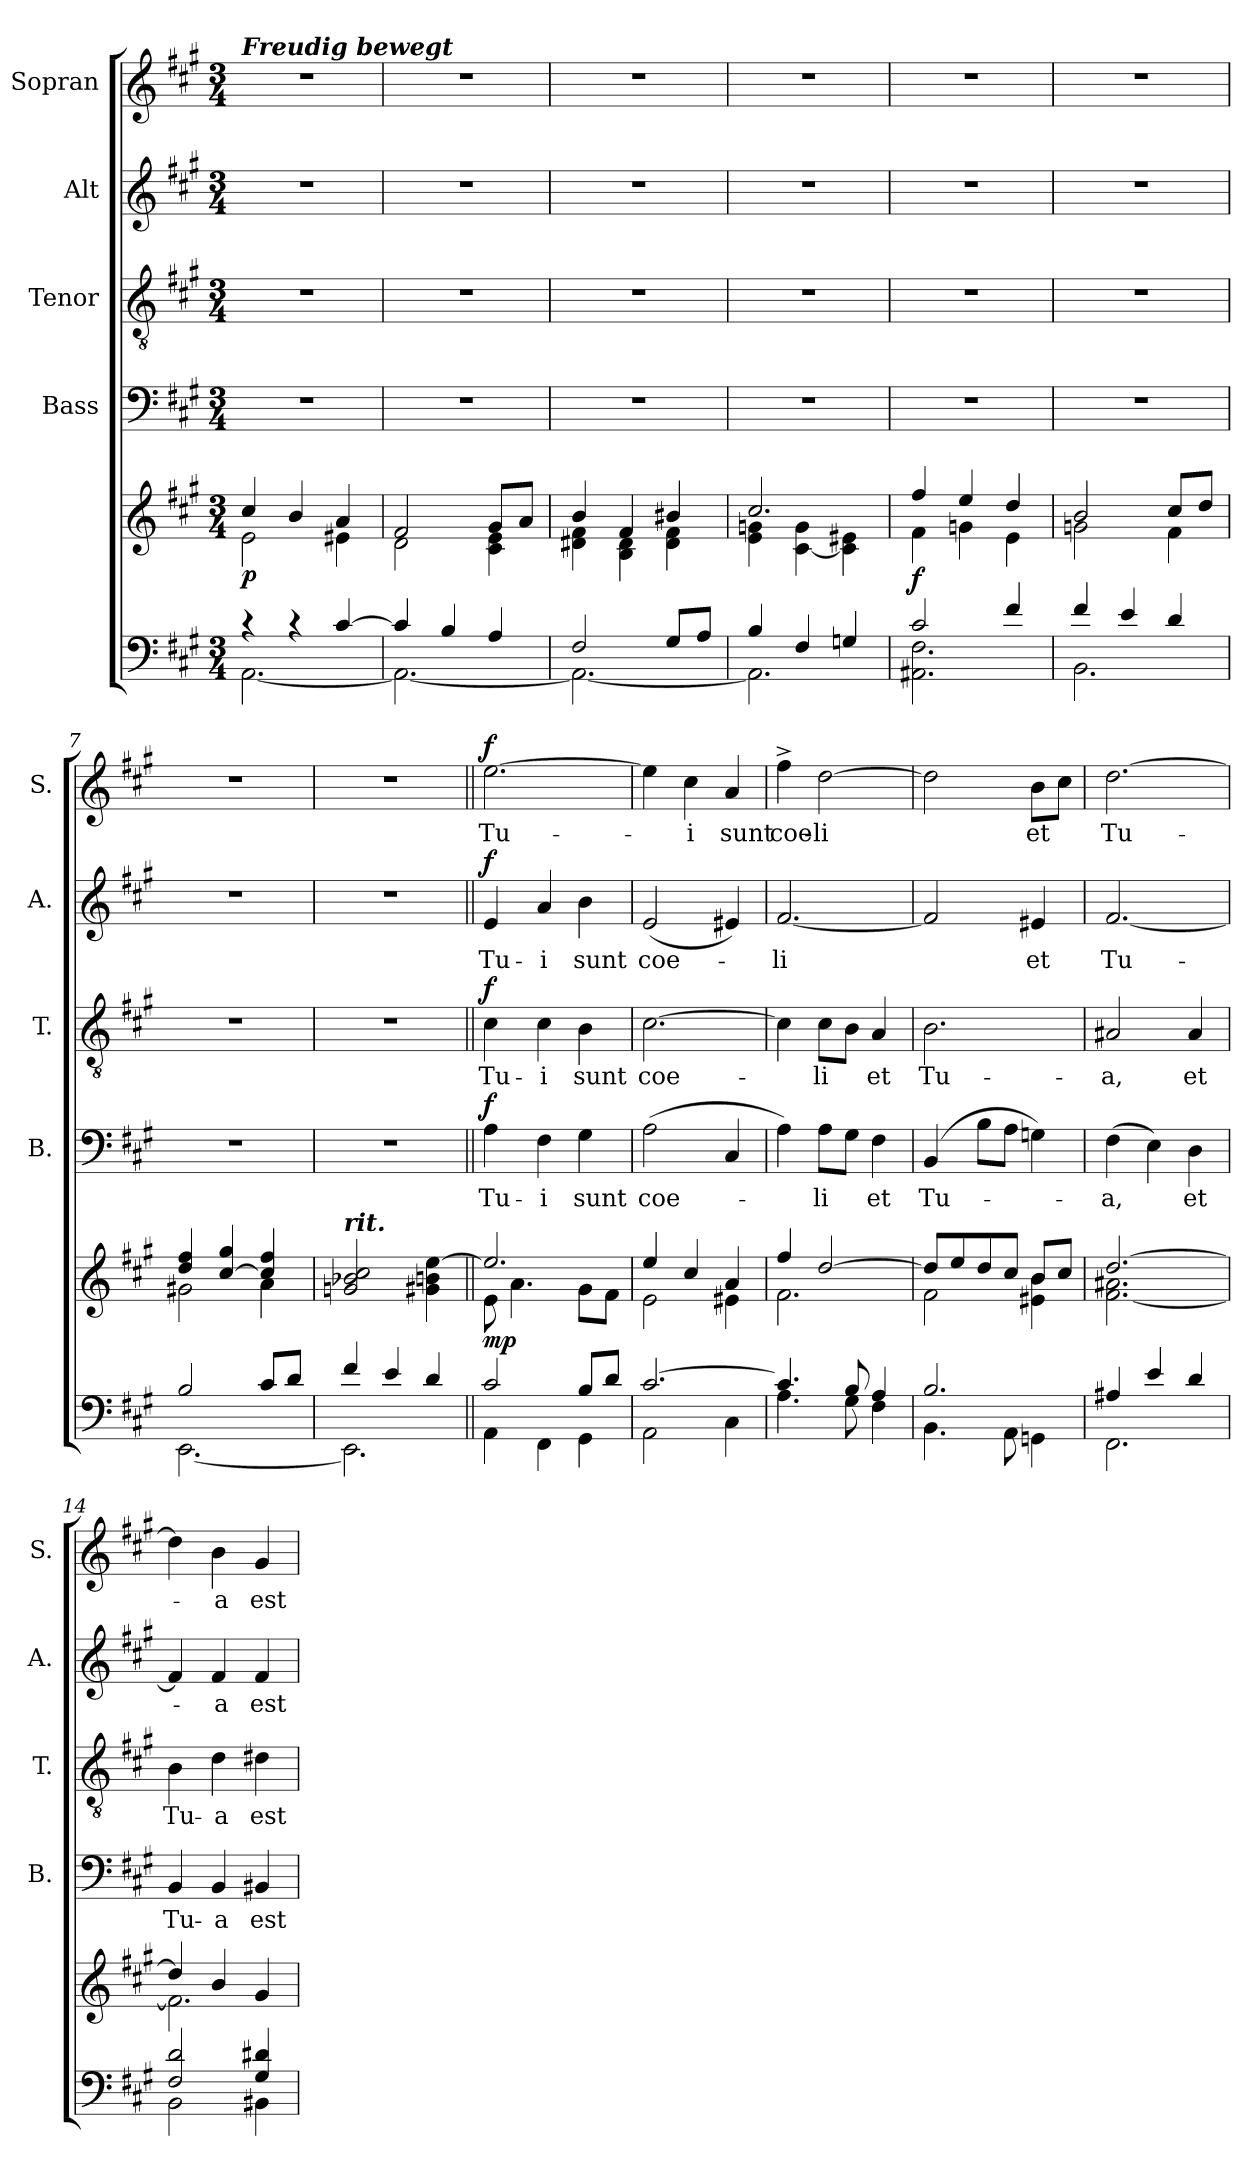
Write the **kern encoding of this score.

**kern	**kern	**dynam	**kern	**text	**dynam	**kern	**text	**dynam	**kern	**text	**dynam	**kern	**text	**dynam
*part5	*part5	*part5	*part4	*part4	*part4	*part3	*part3	*part3	*part2	*part2	*part2	*part1	*part1	*part1
*staff6	*staff5	*staff5/6	*staff4	*staff4	*staff4	*staff3	*staff3	*staff3	*staff2	*staff2	*staff2	*staff1	*staff1	*staff1
*	*	*	*I"Bass	*	*	*I"Tenor	*	*	*I"Alt	*	*	*I"Sopran	*	*
*	*	*	*I'B.	*	*	*I'T.	*	*	*I'A.	*	*	*I'S.	*	*
*clefF4	*clefG2	*	*clefF4	*	*	*clefGv2	*	*	*clefG2	*	*	*clefG2	*	*
*k[f#c#g#]	*k[f#c#g#]	*	*k[f#c#g#]	*	*	*k[f#c#g#]	*	*	*k[f#c#g#]	*	*	*k[f#c#g#]	*	*
*A:	*A:	*	*A:	*	*	*A:	*	*	*A:	*	*	*A:	*	*
*M3/4	*M3/4	*	*M3/4	*	*	*M3/4	*	*	*M3/4	*	*	*M3/4	*	*
=1	=1	=1	=1	=1	=1	=1	=1	=1	=1	=1	=1	=1	=1	=1
*^	*^	*	*	*	*	*	*	*	*	*	*	*	*	*
!	!	!	!	!	!	!	!	!	!	!	!	!	!	!LO:TX:a:Bi:t=Freudig bewegt	!	!
!	!	!	!	!LO:DY:b	!	!	!	!	!	!	!	!	!	!	!	!
4rc	[<2.AA\	4cc#/	2e\	p	2.r	.	.	2.r	.	.	2.r	.	.	2.r	.	.
4rc	.	4b/	.	.	.	.	.	.	.	.	.	.	.	.	.	.
[>4c#/	.	4a/	4e#X\	.	.	.	.	.	.	.	.	.	.	.	.	.
=2	=2	=2	=2	=2	=2	=2	=2	=2	=2	=2	=2	=2	=2	=2	=2	=2
4c#/]	2.AA\_	2f#/	2d\	.	2.r	.	.	2.r	.	.	2.r	.	.	2.r	.	.
4B/	.	.	.	.	.	.	.	.	.	.	.	.	.	.	.	.
4A/	.	8g#/L	4c#\ 4e\	.	.	.	.	.	.	.	.	.	.	.	.	.
.	.	8a/J	.	.	.	.	.	.	.	.	.	.	.	.	.	.
=3	=3	=3	=3	=3	=3	=3	=3	=3	=3	=3	=3	=3	=3	=3	=3	=3
2F#/	2.AA\_	4b/	4d#X\ 4f#\	.	2.r	.	.	2.r	.	.	2.r	.	.	2.r	.	.
.	.	4f#/	4B\ 4d#\	.	.	.	.	.	.	.	.	.	.	.	.	.
8G#/L	.	4b#X/	4d#\ 4f#\	.	.	.	.	.	.	.	.	.	.	.	.	.
8A/J	.	.	.	.	.	.	.	.	.	.	.	.	.	.	.	.
=4	=4	=4	=4	=4	=4	=4	=4	=4	=4	=4	=4	=4	=4	=4	=4	=4
4B/	2.AA\]	2.cc#/	4e\ 4gn\	.	2.r	.	.	2.r	.	.	2.r	.	.	2.r	.	.
4F#/	.	.	[<4c#\ 4g\	.	.	.	.	.	.	.	.	.	.	.	.	.
4Gn/	.	.	4c#\] 4e#X\	.	.	.	.	.	.	.	.	.	.	.	.	.
=5	=5	=5	=5	=5	=5	=5	=5	=5	=5	=5	=5	=5	=5	=5	=5	=5
!	!	!	!	!LO:DY:b	!	!	!	!	!	!	!	!	!	!	!	!
2c#/	2.AA#X\ 2.F#\	4ff#/	4f#\	f	2.r	.	.	2.r	.	.	2.r	.	.	2.r	.	.
.	.	4ee/	4gn\	.	.	.	.	.	.	.	.	.	.	.	.	.
4f#/	.	4dd/	4e\	.	.	.	.	.	.	.	.	.	.	.	.	.
!!LO:LB:g=z
=6	=6	=6	=6	=6	=6	=6	=6	=6	=6	=6	=6	=6	=6	=6	=6	=6
4f#/	2.BB\	2b/	2gn\	.	2.r	.	.	2.r	.	.	2.r	.	.	2.r	.	.
4e/	.	.	.	.	.	.	.	.	.	.	.	.	.	.	.	.
4d/	.	8cc#/L	4f#\	.	.	.	.	.	.	.	.	.	.	.	.	.
.	.	8dd/J	.	.	.	.	.	.	.	.	.	.	.	.	.	.
=7	=7	=7	=7	=7	=7	=7	=7	=7	=7	=7	=7	=7	=7	=7	=7	=7
2B/	[<2.EE\	4dd/ 4ff#/	2g#X\	.	2.r	.	.	2.r	.	.	2.r	.	.	2.r	.	.
.	.	[>4cc#/ 4gg#/	.	.	.	.	.	.	.	.	.	.	.	.	.	.
8c#/L	.	4cc#/] 4ff#/	4a\	.	.	.	.	.	.	.	.	.	.	.	.	.
8d/J	.	.	.	.	.	.	.	.	.	.	.	.	.	.	.	.
*	*	*v	*v	*	*	*	*	*	*	*	*	*	*	*	*	*
=8	=8	=8	=8	=8	=8	=8	=8	=8	=8	=8	=8	=8	=8	=8	=8
!	!	!LO:TX:a:Bi:t=rit.	!	!	!	!	!	!	!	!	!	!	!	!	!
4f#/	2.EE\]	2gn/ 2b-X/ 2cc#/	.	2.r	.	.	2.r	.	.	2.r	.	.	2.r	.	.
4e/	.	.	.	.	.	.	.	.	.	.	.	.	.	.	.
4d/	.	4g#X\ 4bn\ [4ee\	.	.	.	.	.	.	.	.	.	.	.	.	.
=9||	=9||	=9||	=9||	=9||	=9||	=9||	=9||	=9||	=9||	=9||	=9||	=9||	=9||	=9||	=9||
*	*	*^	*	*	*	*	*	*	*	*	*	*	*	*	*
!	!	!	!	!LO:DY:b	!	!LO:LY:b	!LO:DY:a	!	!LO:LY:b	!LO:DY:a	!	!LO:LY:b	!LO:DY:a	!	!LO:LY:b	!LO:DY:a
2c#/	4AA\	2.ee/]	8e\	mp	4A\	Tu-	f	4c#\	Tu-	f	4e/	Tu-	f	[2.ee\	Tu-	f
.	.	.	4.a\	.	.	.	.	.	.	.	.	.	.	.	.	.
!	!	!	!	!	!	!LO:LY:b	!	!	!LO:LY:b	!	!	!LO:LY:b	!	!	!	!
.	4FF#\	.	.	.	4F#\	-i	.	4c#\	-i	.	4a/	-i	.	.	.	.
!	!	!	!	!	!	!LO:LY:b	!	!	!LO:LY:b	!	!	!LO:LY:b	!	!	!	!
8B/L	4GG#\	.	8g#\L	.	4G#\	sunt	.	4B\	sunt	.	4b\	sunt	.	.	.	.
8d/J	.	.	8f#\J	.	.	.	.	.	.	.	.	.	.	.	.	.
=10	=10	=10	=10	=10	=10	=10	=10	=10	=10	=10	=10	=10	=10	=10	=10	=10
!	!	!	!	!	!	!LO:LY:b	!	!	!LO:LY:b	!	!	!LO:LY:b	!	!	!	!
[>2.c#/	2AA\	4ee/	2e\	.	(>2A\	coe-	.	[2.c#\	coe-	.	(<2e/	coe-	.	4ee\]	.	.
!	!	!	!	!	!	!	!	!	!	!	!	!	!	!	!LO:LY:b	!
.	.	4cc#/	.	.	.	.	.	.	.	.	.	.	.	4cc#\	-i	.
!	!	!	!	!	!	!	!	!	!	!	!	!	!	!	!LO:LY:b	!
.	4C#\	4a/	4e#X\	.	4C#/	.	.	.	.	.	4e#X/)	.	.	4a/	sunt	.
!!LO:PB:g=z
=11	=11	=11	=11	=11	=11	=11	=11	=11	=11	=11	=11	=11	=11	=11	=11	=11
!	!	!	!	!	!	!	!	!	!	!	!	!LO:LY:b	!	!	!LO:LY:b	!
4.c#/]	4.A\	4ff#/	2.f#\	.	4A\)	.	.	4c#\]	.	.	[2.f#/	-li	.	4ff#^>\	coe-	.
!	!	!	!	!	!	!LO:LY:b	!	!	!LO:LY:b	!	!	!	!	!	!LO:LY:b	!
.	.	[>2dd/	.	.	8A\L	-li	.	8c#\L	-li	.	.	.	.	[2dd\	-li	.
8B/	8G#\	.	.	.	8G#\J	.	.	8B\J	.	.	.	.	.	.	.	.
!	!	!	!	!	!	!LO:LY:b	!	!	!LO:LY:b	!	!	!	!	!	!	!
4A/	4F#\	.	.	.	4F#\	et	.	4A/	et	.	.	.	.	.	.	.
=12	=12	=12	=12	=12	=12	=12	=12	=12	=12	=12	=12	=12	=12	=12	=12	=12
!	!	!	!	!	!	!LO:LY:b	!	!	!LO:LY:b	!	!	!	!	!	!	!
2.B/	4.BB\	8dd/L]	2f#\	.	(4BB/	Tu-	.	2.B\	Tu-	.	2f#/]	.	.	2dd\]	.	.
.	.	8ee/	.	.	.	.	.	.	.	.	.	.	.	.	.	.
.	.	8dd/	.	.	8B\L	.	.	.	.	.	.	.	.	.	.	.
.	8AA\	8cc#/J	.	.	8A\J	.	.	.	.	.	.	.	.	.	.	.
!	!	!	!	!	!	!	!	!	!	!	!	!LO:LY:b	!	!	!LO:LY:b	!
.	4GGn\	8b/L	4e#X\ 4b\	.	4Gn\)	.	.	.	.	.	4e#X/	et	.	8b\L	et	.
.	.	8cc#/J	.	.	.	.	.	.	.	.	.	.	.	8cc#\J	.	.
=13	=13	=13	=13	=13	=13	=13	=13	=13	=13	=13	=13	=13	=13	=13	=13	=13
!	!	!	!	!	!	!LO:LY:b	!	!	!LO:LY:b	!	!	!LO:LY:b	!	!	!LO:LY:b	!
4A#X/	2.FF#\	[>2.dd/	[<2.f#\ 2.a#X\	.	(>4F#\	-a,	.	2A#X/	-a,	.	[2.f#/	Tu-	.	[2.dd\	Tu-	.
4e/	.	.	.	.	4E\)	.	.	.	.	.	.	.	.	.	.	.
!	!	!	!	!	!	!LO:LY:b	!	!	!LO:LY:b	!	!	!	!	!	!	!
4d/	.	.	.	.	4D\	et	.	4A#/	et	.	.	.	.	.	.	.
=14	=14	=14	=14	=14	=14	=14	=14	=14	=14	=14	=14	=14	=14	=14	=14	=14
!	!	!	!	!	!	!LO:LY:b	!	!	!LO:LY:b	!	!	!	!	!	!	!
2F#/ 2d/	2BB\	4dd/]	2.f#\]	.	4BB/	Tu-	.	4B\	Tu-	.	4f#/]	.	.	4dd\]	.	.
!	!	!	!	!	!	!LO:LY:b	!	!	!LO:LY:b	!	!	!LO:LY:b	!	!	!LO:LY:b	!
.	.	4b/	.	.	4BB/	-a	.	4d\	-a	.	4f#/	-a	.	4b\	-a	.
!	!	!	!	!	!	!LO:LY:b	!	!	!LO:LY:b	!	!	!LO:LY:b	!	!	!LO:LY:b	!
4G#/ 4d#X/	4BB#X\	4g#/	.	.	4BB#X/	est	.	4d#X\	est	.	4f#/	est	.	4g#/	est	.
*v	*v	*	*	*	*	*	*	*	*	*	*	*	*	*	*	*
*	*v	*v	*	*	*	*	*	*	*	*	*	*	*	*	*
=	=	=	=	=	=	=	=	=	=	=	=	=	=	=
*-	*-	*-	*-	*-	*-	*-	*-	*-	*-	*-	*-	*-	*-	*-
